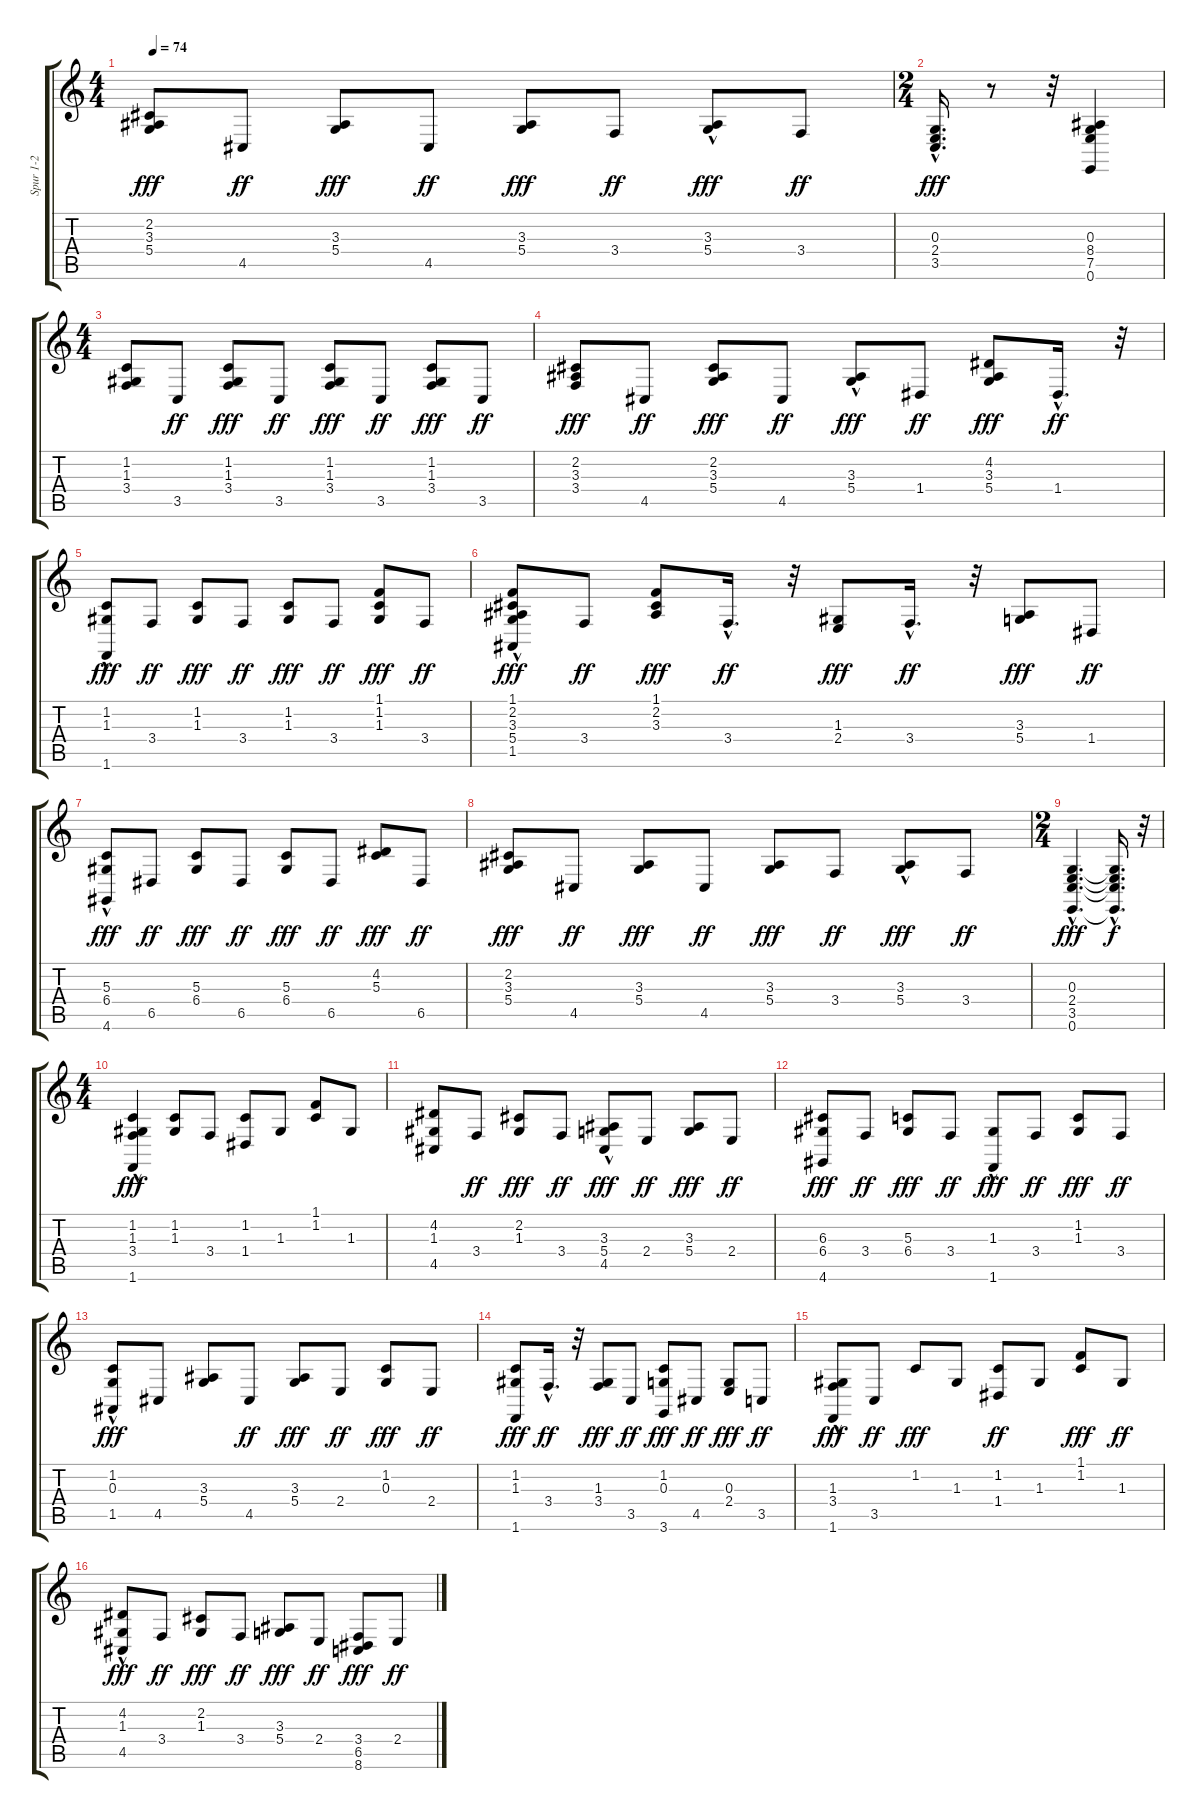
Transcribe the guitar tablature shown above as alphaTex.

\track ("Spur 1-2" "Spur 1-2") {instrument acousticgrandpiano}
\staff {score tabs}
\tuning (E4 B3 G3 D3 A2 E2) {hide}
\ts (4 4)
\tempo 74
\clef g2
\ks c
(2.2 3.3 5.4).8{dy fff} 4.5.8{dy ff} (3.3 5.4).8{dy fff} 4.5.8{dy ff} (3.3 5.4).8{dy fff} 3.4.8{dy ff} (3.3{hac} 5.4{hac}).8{dy fff} 3.4.8{dy ff} |
\ts (2 4)
(0.3{hac} 2.4{hac} 3.5{hac}).16{d dy fff} r.8 r.32 (0.3 8.4 7.5 0.6).4 |
\ts (4 4)
(1.2 1.3 3.4).8 3.5.8{dy ff} (1.2 1.3 3.4).8{dy fff} 3.5.8{dy ff} (1.2 1.3 3.4).8{dy fff} 3.5.8{dy ff} (1.2 1.3 3.4).8{dy fff} 3.5.8{dy ff} |
(2.2 3.3 3.4).8{dy fff} 4.5.8{dy ff} (2.2 3.3 5.4).8{dy fff} 4.5.8{dy ff} (3.3{hac} 5.4).8{dy fff} 1.4.8{dy ff} (4.2 3.3 5.4).8{dy fff} 1.4{hac}.16{d dy ff} r.32 |
(1.2 1.3 1.6{hac}).8{dy fff} 3.4.8{dy ff} (1.2 1.3).8{dy fff} 3.4.8{dy ff} (1.2 1.3).8{dy fff} 3.4.8{dy ff} (1.1 1.2 1.3).8{dy fff} 3.4.8{dy ff} |
(1.1 2.2 3.3 5.4 1.5{hac}).8{dy fff} 3.4.8{dy ff} (1.1 2.2 3.3).8{dy fff} 3.4{hac}.16{d dy ff} r.32 (1.3 2.4).8{dy fff} 3.4{hac}.16{d dy ff} r.32 (3.3 5.4).8{dy fff} 1.4.8{dy ff} |
(5.3 6.4 4.6{hac}).8{dy fff} 6.5.8{dy ff} (5.3 6.4).8{dy fff} 6.5.8{dy ff} (5.3 6.4).8{dy fff} 6.5.8{dy ff} (4.2 5.3).8{dy fff} 6.5.8{dy ff} |
(2.2 3.3 5.4).8{dy fff} 4.5.8{dy ff} (3.3 5.4).8{dy fff} 4.5.8{dy ff} (3.3 5.4).8{dy fff} 3.4.8{dy ff} (3.3{hac} 5.4{hac}).8{dy fff} 3.4.8{dy ff} |
\ts (2 4)
(0.3{hac} 2.4{hac} 3.5{hac} 0.6{hac}).4{d dy fff} (0.3{hac t} 2.4{hac t} 3.5{hac t} 0.6{hac t}).16{d dy f} r.32 |
\ts (4 4)
(1.2{hac} 1.3{hac} 3.4{hac} 1.6{hac}).4{dy fff} (1.2 1.3).8 3.4.8 (1.2 1.4).8 1.3.8 (1.1 1.2).8 1.3.8 |
(4.2 1.3 4.5).8 3.4.8{dy ff} (2.2 1.3).8{dy fff} 3.4.8{dy ff} (3.3 5.4 4.5{hac}).8{dy fff} 2.4.8{dy ff} (3.3 5.4).8{dy fff} 2.4.8{dy ff} |
(6.3 6.4 4.6).8{dy fff} 3.4.8{dy ff} (5.3 6.4).8{dy fff} 3.4.8{dy ff} (1.3 1.6{hac}).8{dy fff} 3.4.8{dy ff} (1.2 1.3).8{dy fff} 3.4.8{dy ff} |
(1.2 0.3 1.5{hac}).8{dy fff} 4.5.8 (3.3 5.4).8 4.5.8{dy ff} (3.3 5.4).8{dy fff} 2.4.8{dy ff} (1.2 0.3).8{dy fff} 2.4.8{dy ff} |
(1.2 1.3 1.6).8{dy fff} 3.4{hac}.16{d dy ff} r.32 (1.3 3.4).8{dy fff} 3.5.8{dy ff} (1.2 0.3 3.6).8{dy fff} 4.5.8{dy ff} (0.3 2.4).8{dy fff} 3.5.8{dy ff} |
(1.3 3.4 1.6{hac}).8{dy fff} 3.5.8{dy ff} 1.2.8{dy fff} 1.3.8 (1.2 1.4).8{dy ff} 1.3.8 (1.1 1.2).8{dy fff} 1.3.8{dy ff} |
(4.2 1.3 4.5{hac}).8{dy fff} 3.4.8{dy ff} (2.2 1.3).8{dy fff} 3.4.8{dy ff} (3.3 5.4).8{dy fff} 2.4.8{dy ff} (3.4 6.5 8.6).8{dy fff} 2.4.8{dy ff}
